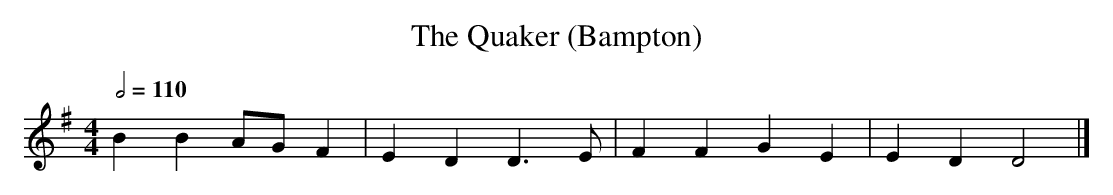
X:1
T:The Quaker (Bampton)
M:4/4
L:1/4
Q:1/2=110
K:G
B B A/G/ F | E D D>E | F F G E | E D D2 |]
